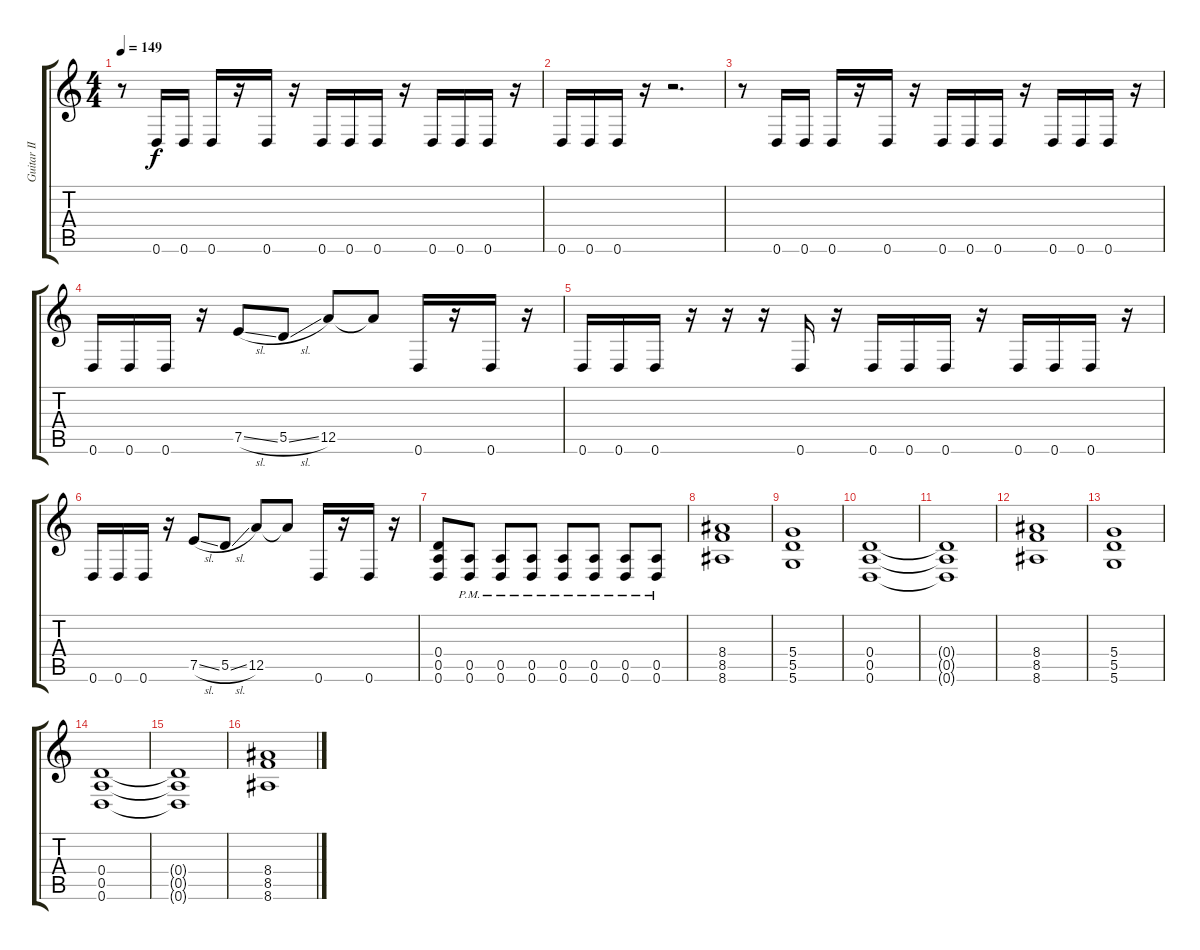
\track ("Guitar II" "Guitar II") {instrument distortionguitar}
\staff {score tabs}
\tuning (E4 B3 G3 D3 A2 D2) {hide}
\ts (4 4)
\tempo 149
\clef g2
\ks c
r.8{dy f} 0.6.16 0.6.16 0.6.16 r.16 0.6.16 r.16 0.6.16 0.6.16 0.6.16 r.16 0.6.16 0.6.16 0.6.16 r.16 |
0.6.16 0.6.16 0.6.16 r.16 r.2{d} |
r.8 0.6.16 0.6.16 0.6.16 r.16 0.6.16 r.16 0.6.16 0.6.16 0.6.16 r.16 0.6.16 0.6.16 0.6.16 r.16 |
0.6.16 0.6.16 0.6.16 r.16 7.5{sl}.8 5.5{sl}.8 12.5.8 12.5{t}.8 0.6.16 r.16 0.6.16 r.16 |
0.6.16 0.6.16 0.6.16 r.16 r.16 r.16 0.6.16 r.16 0.6.16 0.6.16 0.6.16 r.16 0.6.16 0.6.16 0.6.16 r.16 |
0.6.16 0.6.16 0.6.16 r.16 7.5{sl}.8 5.5{sl}.8 12.5.8 12.5{t}.8 0.6.16 r.16 0.6.16 r.16 |
(0.4 0.5 0.6).8 (0.5{pm} 0.6{pm}).8 (0.5{pm} 0.6{pm}).8 (0.5{pm} 0.6{pm}).8 (0.5{pm} 0.6{pm}).8 (0.5{pm} 0.6{pm}).8 (0.5{pm} 0.6{pm}).8 (0.5{pm} 0.6{pm}).8 |
(8.4 8.5 8.6).1 |
(5.4 5.5 5.6).1 |
(0.4 0.5 0.6).1 |
(0.4{t} 0.5{t} 0.6{t}).1 |
(8.4 8.5 8.6).1 |
(5.4 5.5 5.6).1 |
(0.4 0.5 0.6).1 |
(0.4{t} 0.5{t} 0.6{t}).1 |
(8.4 8.5 8.6).1
